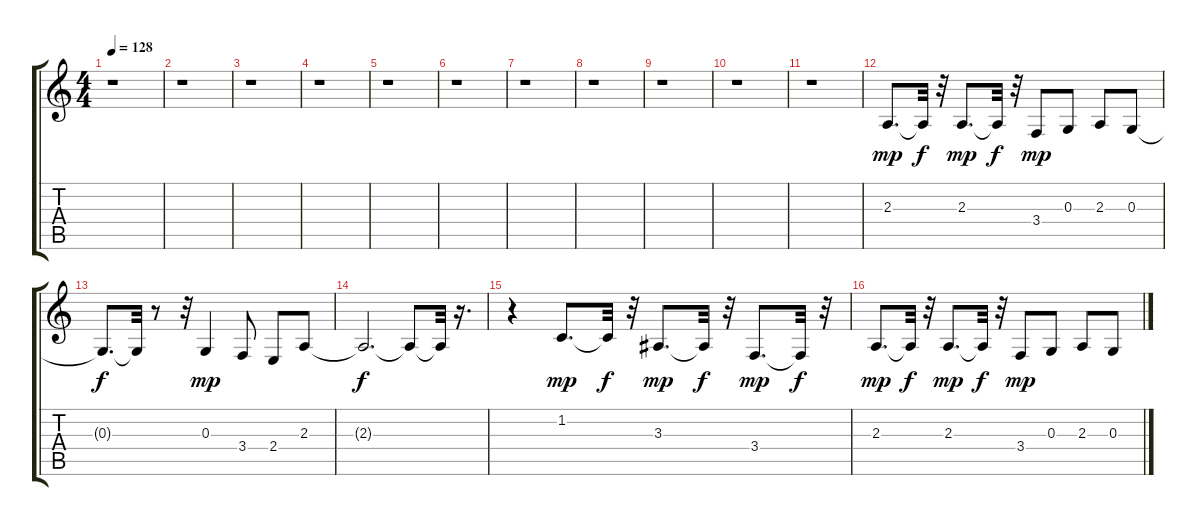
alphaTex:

\track "" {instrument stringensemble2}
\staff {score tabs}
\tuning (E4 B3 G3 D3 A2 E2) {hide}
\ts (4 4)
\tempo 128
\clef g2
\ks c
r.1{dy mp} |
r.1 |
r.1 |
r.1 |
r.1 |
r.1 |
r.1 |
r.1 |
r.1 |
r.1 |
r.1 |
2.3.8{d} 2.3{t}.32{dy f} r.32 2.3.8{d dy mp} 2.3{t}.32{dy f} r.32 3.4.8{dy mp} 0.3.8 2.3.8 0.3.8 |
0.3{t}.8{d dy f} 0.3{t}.32 r.8 r.32 0.3.4{dy mp} 3.4.8 2.4.8 2.3.8 |
2.3{t}.2{d dy f} 2.3{t}.8 2.3{t}.32 r.16{d} |
r.4 1.2.8{d dy mp} 1.2{t}.32{dy f} r.32 3.3.8{d dy mp} 3.3{t}.32{dy f} r.32 3.4.8{d dy mp} 3.4{t}.32{dy f} r.32 |
2.3.8{d dy mp} 2.3{t}.32{dy f} r.32 2.3.8{d dy mp} 2.3{t}.32{dy f} r.32 3.4.8{dy mp} 0.3.8 2.3.8 0.3.8
